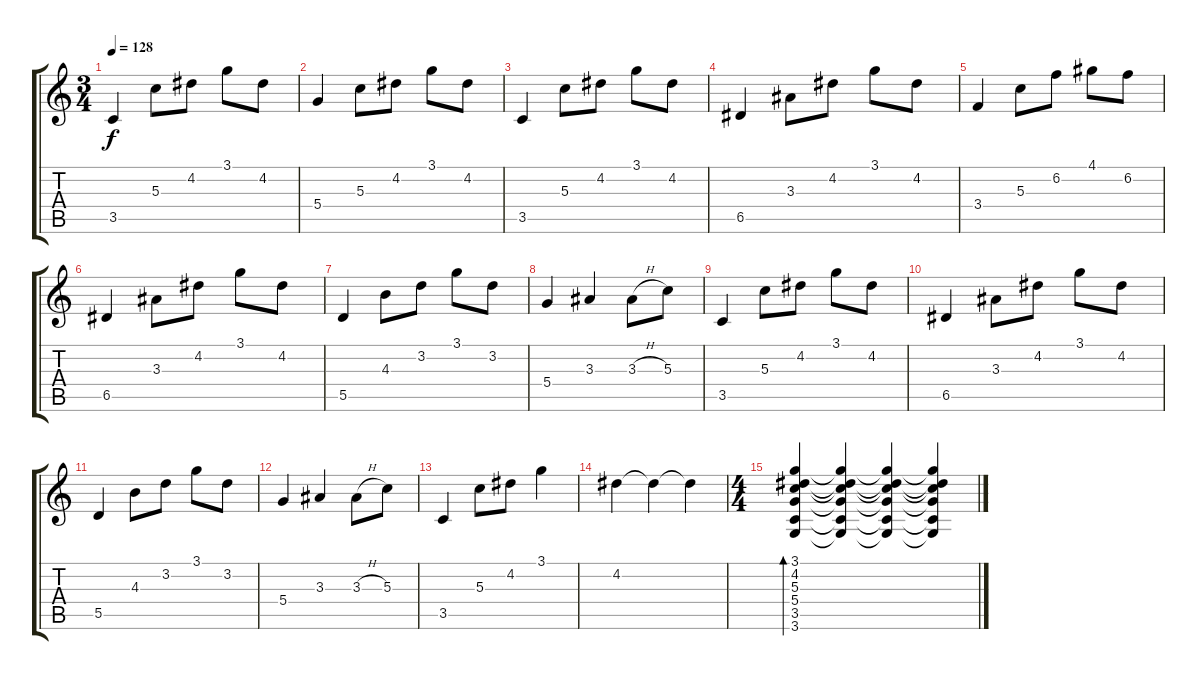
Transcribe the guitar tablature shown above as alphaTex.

\track "" {instrument acousticguitarsteel}
\staff {score tabs}
\tuning (E4 B3 G3 D3 A2 E2) {hide}
\ts (3 4)
\tempo 128
\clef g2
\ks c
3.5.4{dy f} 5.3.8 4.2.8 3.1.8 4.2.8 |
5.4.4 5.3.8 4.2.8 3.1.8 4.2.8 |
3.5.4 5.3.8 4.2.8 3.1.8 4.2.8 |
6.5.4 3.3.8 4.2.8 3.1.8 4.2.8 |
3.4.4 5.3.8 6.2.8 4.1.8 6.2.8 |
6.5.4 3.3.8 4.2.8 3.1.8 4.2.8 |
5.5.4 4.3.8 3.2.8 3.1.8 3.2.8 |
5.4.4 3.3.4 3.3{h}.8 5.3.8 |
3.5.4 5.3.8 4.2.8 3.1.8 4.2.8 |
6.5.4 3.3.8 4.2.8 3.1.8 4.2.8 |
5.5.4 4.3.8 3.2.8 3.1.8 3.2.8 |
5.4.4 3.3.4 3.3{h}.8 5.3.8 |
3.5.4 5.3.8 4.2.8 3.1.4 |
4.2.4 4.2{t}.4 4.2{t}.4 |
\ts (4 4)
(3.1 4.2 5.3 5.4 3.5 3.6).4{bd 480} (3.1{t} 4.2{t} 5.3{t} 5.4{t} 3.5{t} 3.6{t}).4 (3.1{t} 4.2{t} 5.3{t} 5.4{t} 3.5{t} 3.6{t}).4 (3.1{t} 4.2{t} 5.3{t} 5.4{t} 3.5{t} 3.6{t}).4
